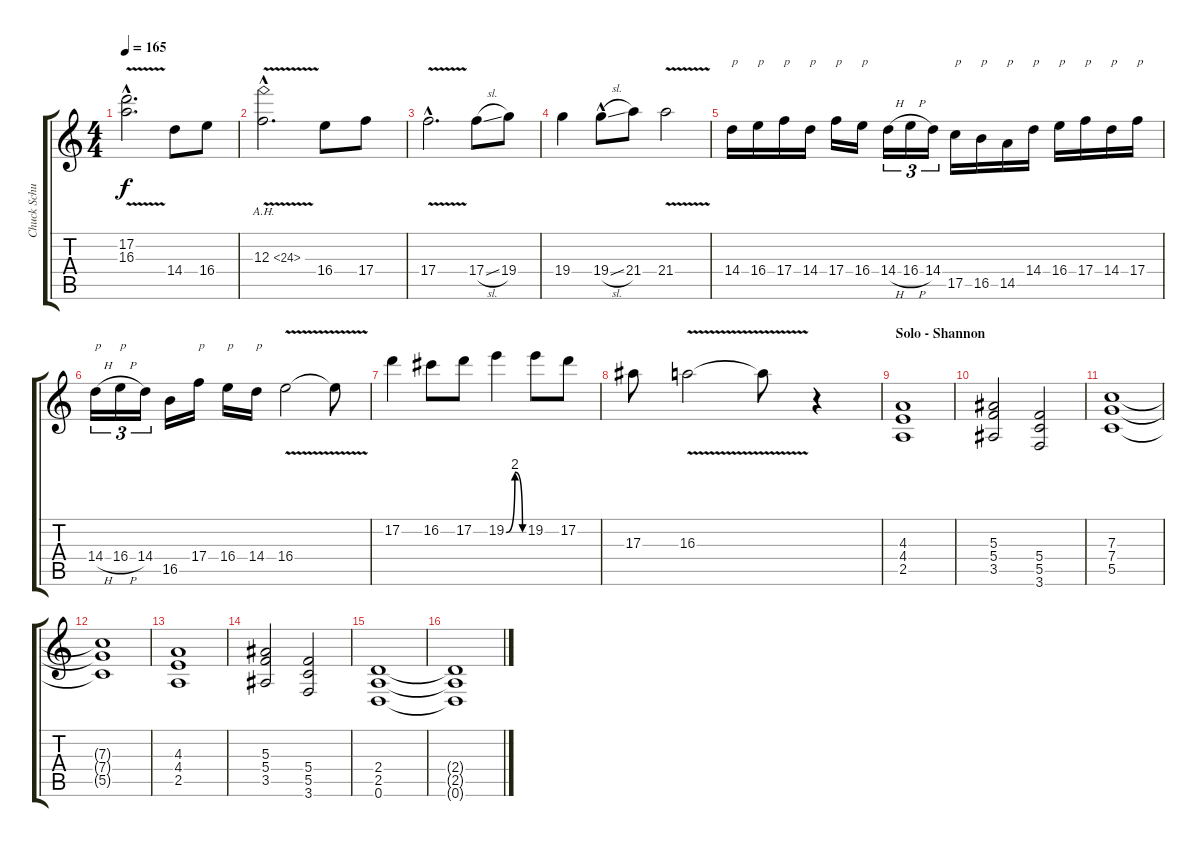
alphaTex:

\track ("Chuck Schuldiner" "Chuck Schu") {instrument distortionguitar}
\staff {score tabs}
\tuning (D4 A3 F3 C3 G2 D2) {hide}
\ts (4 4)
\tempo 165
\clef g2
\ks c
(17.2{v hac} 16.3{v hac}).2{d dy f} 14.4.8 16.4.8 |
12.3{ah 12 v hac}.2{d} 16.4.8 17.4.8 |
17.4{v hac}.2{d} 17.4{sl}.8 19.4.8 |
19.4.4 19.4{sl hac}.8 21.4.8 21.4{v}.2 |
14.4.16{txt "p"} 16.4.16{txt "p"} 17.4.16{txt "p"} 14.4.16{txt "p"} 17.4.16{txt "p"} 16.4.16{txt "p"} 14.4{h}.16{tu (3 2)} 16.4{h}.16{tu (3 2)} 14.4.16{tu (3 2)} 17.5.16{txt "p"} 16.5.16{txt "p"} 14.5.16{txt "p"} 14.4.16{txt "p"} 16.4.16{txt "p"} 17.4.16{txt "p"} 14.4.16{txt "p"} 17.4.16{txt "p"} |
14.4{h}.16{tu (3 2) txt "p"} 16.4{h}.16{tu (3 2) txt "p"} 14.4.16{tu (3 2)} 16.5.16 17.4.16{txt "p"} 16.4.16{txt "p"} 14.4.16{txt "p"} 16.4{v}.2 16.4{t}.8 |
17.2.4 16.2.8 17.2.8 19.2{be (custom 0 0 30 8 56 0 60 0)}.4 19.2.8 17.2.8 |
17.3.8 16.3{v}.2 16.3{t}.8 r.4 |
\section ("" "Solo - Shannon")
(4.3 4.4 2.5).1 |
(5.3 5.4 3.5).2 (5.4 5.5 3.6).2 |
(7.3 7.4 5.5).1 |
(7.3{t} 7.4{t} 5.5{t}).1 |
(4.3 4.4 2.5).1 |
(5.3 5.4 3.5).2 (5.4 5.5 3.6).2 |
(2.4 2.5 0.6).1 |
(2.4{t} 2.5{t} 0.6{t}).1
